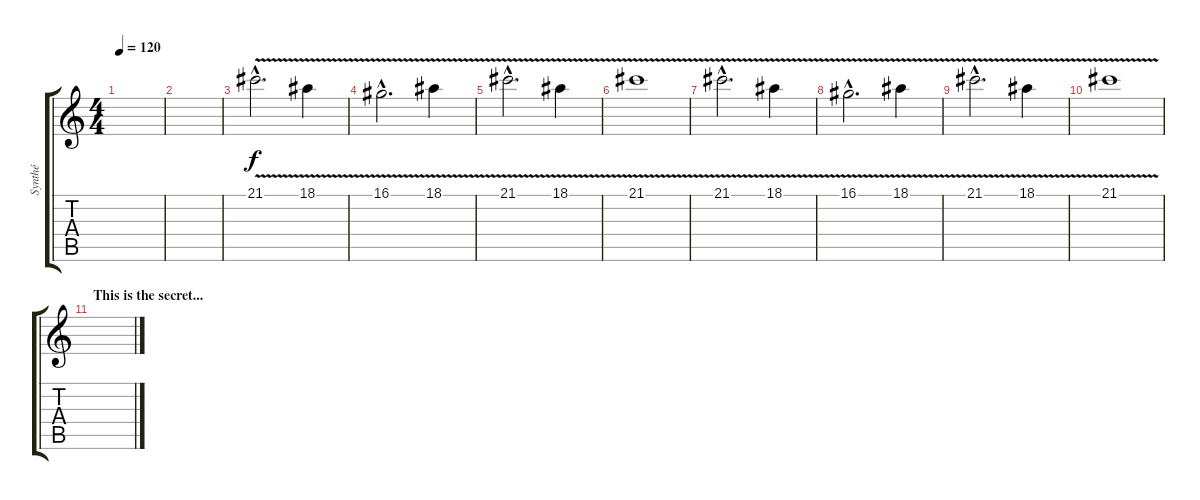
\track ("Synthé" "Synthé") {instrument churchorgan}
\staff {score tabs}
\tuning (E4 B3 G3 D3 A2 E2) {hide}
\ts (4 4)
\tempo 120
\clef g2
\ks c
|
|
21.1{v hac}.2{d} 18.1{v}.4 |
16.1{v hac}.2{d} 18.1{v}.4 |
21.1{v hac}.2{d} 18.1{v}.4 |
21.1{v}.1 |
21.1{v hac}.2{d} 18.1{v}.4 |
16.1{v hac}.2{d} 18.1{v}.4 |
21.1{v hac}.2{d} 18.1{v}.4 |
21.1{v}.1 |
\section ("" "This is the secret...")
